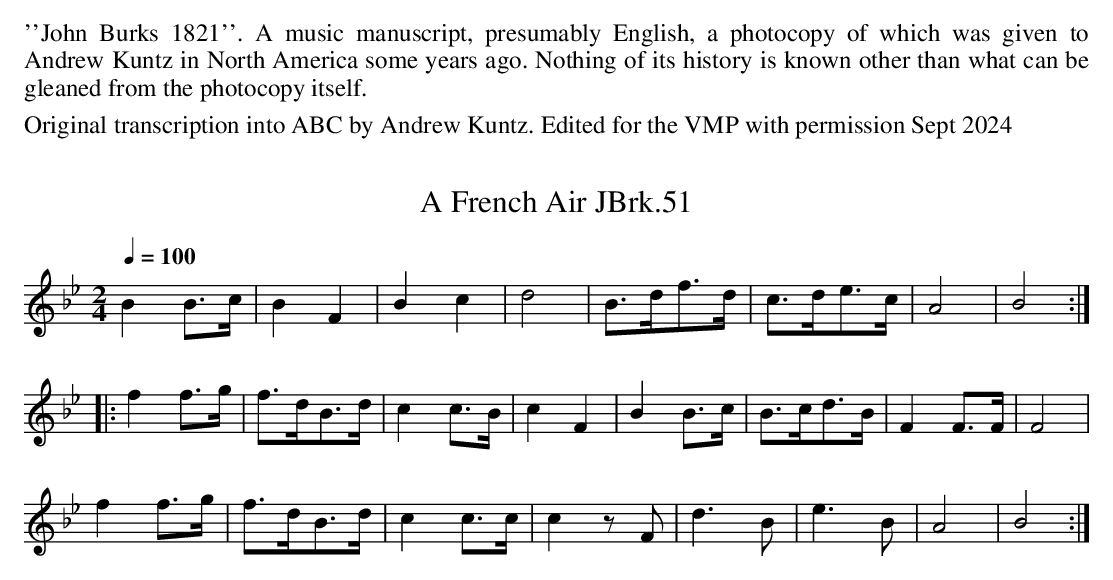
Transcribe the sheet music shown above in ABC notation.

X:1
T:French Air JBrk.51, A
Q:1/4=100
M:2/4
L:1/8
K:Bb
B2 B>c|B2F2|B2c2|d4|B>df>d|c>de>c|A4|B4:|
|:f2 f>g|f>dB>d|c2 c>B |c2F2|B2 B>c|B>cd>B|F2 F>F|F4|
f2f>g|f>dB>d|c2 c>c|c2zF|d3B|e3B|A4|B4:|
